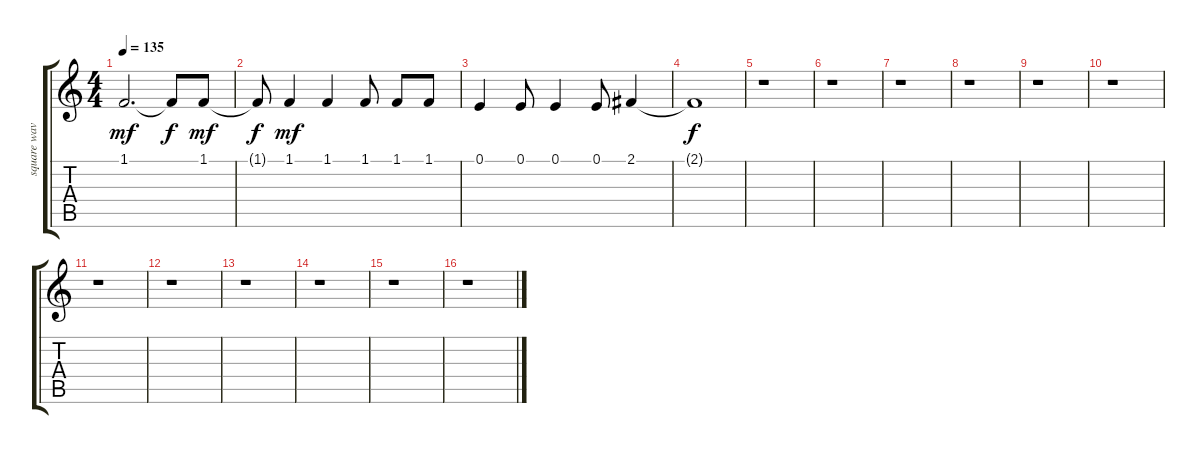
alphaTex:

\track ("square wave" "square wav") {instrument lead1square}
\staff {score tabs}
\tuning (E4 B3 G3 D3 A2 E2) {hide}
\ts (4 4)
\tempo 135
\clef g2
\ks c
1.1.2{d dy mf} 1.1{t}.8{dy f} 1.1.8{dy mf} |
1.1{t}.8{dy f} 1.1.4{dy mf} 1.1.4 1.1.8 1.1.8 1.1.8 |
0.1.4 0.1.8 0.1.4 0.1.8 2.1.4 |
2.1{t}.1{dy f} |
r.1 |
r.1 |
r.1 |
r.1 |
r.1 |
r.1 |
r.1 |
r.1 |
r.1 |
r.1 |
r.1 |
r.1
